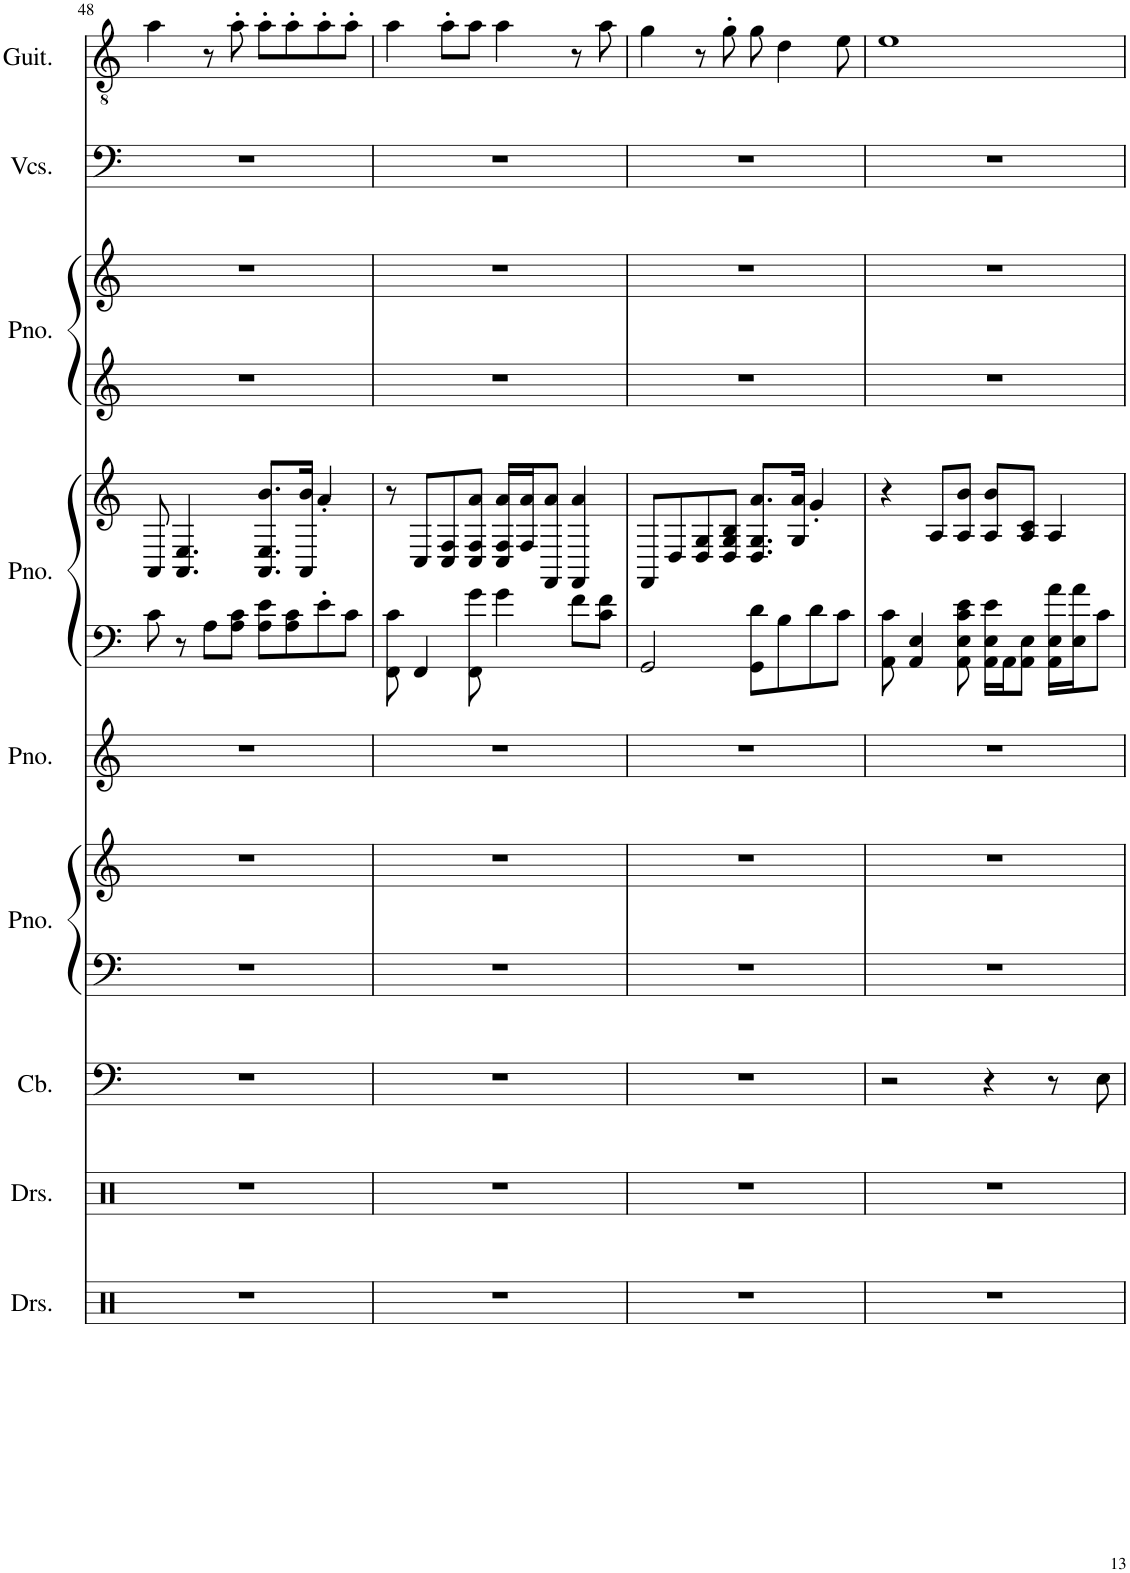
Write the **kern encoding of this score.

**kern	**kern	**kern	**kern	**kern	**kern	**kern	**kern	**kern	**kern	**kern	**kern
*part9	*part8	*part7	*part6	*part6	*part5	*part4	*part4	*part3	*part3	*part2	*part1
*staff12	*staff11	*staff10	*staff9	*staff8	*staff7	*staff6	*staff5	*staff4	*staff3	*staff2	*staff1
*I"Drumset	*I"Drumset	*I"Contrabass	*I"Piano	*	*I"Piano	*I"Piano	*	*I"Piano	*	*I"Violoncellos	*I"Classical Guitar
*I'Drs.	*I'Drs.	*I'Cb.	*I'Pno.	*	*I'Pno.	*I'Pno.	*	*I'Pno.	*	*I'Vcs.	*I'Guit.
!!LO:PB:g=z
*clefX	*clefX	*clefF4	*clefF4	*clefG2	*clefG2	*clefF4	*clefG2	*clefG2	*clefG2	*clefF4	*clefGv2
*	*	*Trd7c12	*	*	*	*	*	*	*	*	*
*k[]	*k[]	*k[]	*k[]	*k[]	*k[]	*k[]	*k[]	*k[]	*k[]	*k[]	*k[]
*M4/4	*M4/4	*M4/4	*M4/4	*M4/4	*M4/4	*M4/4	*M4/4	*M4/4	*M4/4	*M4/4	*M4/4
=48	=48	=48	=48	=48	=48	=48	=48	=48	=48	=48	=48
1r	1r	1r	1r	1r	1r	8c\	8AA/	1r	1r	1r	4a\
.	.	.	.	.	.	8r	4.AA/ 4.E/	.	.	.	.
.	.	.	.	.	.	8A\L	.	.	.	.	8r
.	.	.	.	.	.	8A\ 8c\J	.	.	.	.	8a'\
.	.	.	.	.	.	8A\ 8e\L	8.AA/ 8.E/ 8.b/L	.	.	.	8a'\L
.	.	.	.	.	.	8A\ 8c\	.	.	.	.	8a'\
.	.	.	.	.	.	.	16AA/ 16b/Jk	.	.	.	.
.	.	.	.	.	.	8e'\	4a'/	.	.	.	8a'\
.	.	.	.	.	.	8c\J	.	.	.	.	8a'\J
=49	=49	=49	=49	=49	=49	=49	=49	=49	=49	=49	=49
1r	1r	1r	1r	1r	1r	8FF\ 8c\	8r	1r	1r	1r	4a\
.	.	.	.	.	.	4FF/	8C/L	.	.	.	.
.	.	.	.	.	.	.	8C/ 8F/	.	.	.	8a'\L
.	.	.	.	.	.	8FF\ 8g\	8C/ 8F/ 8a/J	.	.	.	8a\J
.	.	.	.	.	.	4g\	16C/ 16F/ 16a/LL	.	.	.	4a\
.	.	.	.	.	.	.	16F/ 16a/J	.	.	.	.
.	.	.	.	.	.	.	8FF/ 8a/J	.	.	.	.
.	.	.	.	.	.	8f\L	4FF/ 4a/	.	.	.	8r
.	.	.	.	.	.	8c\ 8f\J	.	.	.	.	8a\
=50	=50	=50	=50	=50	=50	=50	=50	=50	=50	=50	=50
1r	1r	1r	1r	1r	1r	2GG/	8FF/L	1r	1r	1r	4g\
.	.	.	.	.	.	.	8D/	.	.	.	.
.	.	.	.	.	.	.	8D/ 8G/	.	.	.	8r
.	.	.	.	.	.	.	8D/ 8G/ 8B/J	.	.	.	8g'\
.	.	.	.	.	.	8GG\ 8d\L	8.D/ 8.G/ 8.a/L	.	.	.	8g\
.	.	.	.	.	.	8B\	.	.	.	.	4d\
.	.	.	.	.	.	.	16G/ 16a/Jk	.	.	.	.
.	.	.	.	.	.	8d\	4g'/	.	.	.	.
.	.	.	.	.	.	8c\J	.	.	.	.	8e\
=51	=51	=51	=51	=51	=51	=51	=51	=51	=51	=51	=51
1r	1r	2r	1r	1r	1r	8AA\ 8c\	4r	1r	1r	1r	1e
.	.	.	.	.	.	4AA/ 4E/	.	.	.	.	.
.	.	.	.	.	.	.	8A/L	.	.	.	.
.	.	.	.	.	.	8AA\ 8E\ 8c\ 8e\	8A/ 8b/J	.	.	.	.
.	.	4r	.	.	.	16AA\ 16E\ 16e\LL	8A/ 8b/L	.	.	.	.
.	.	.	.	.	.	16AA\J	.	.	.	.	.
.	.	.	.	.	.	8AA\ 8E\J	8A/ 8c/J	.	.	.	.
.	.	8r	.	.	.	16AA\ 16E\ 16a\LL	4A/	.	.	.	.
.	.	.	.	.	.	16E\ 16a\J	.	.	.	.	.
.	.	8E\	.	.	.	8c\J	.	.	.	.	.
=	=	=	=	=	=	=	=	=	=	=	=
*-	*-	*-	*-	*-	*-	*-	*-	*-	*-	*-	*-
